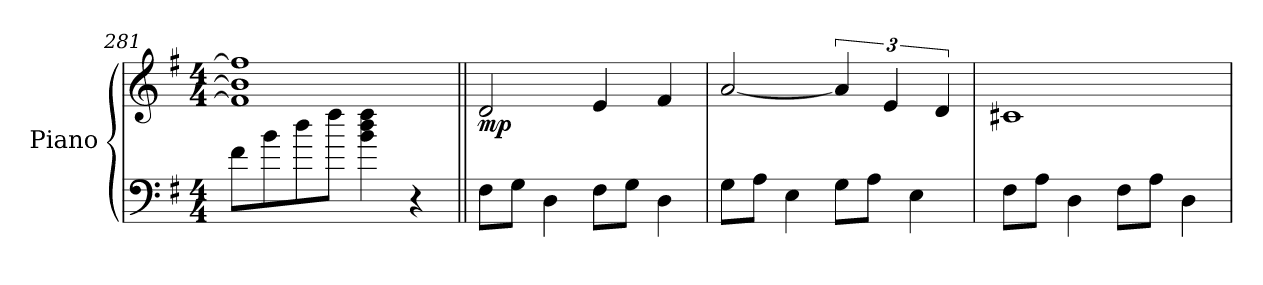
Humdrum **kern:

**kern	**kern	**dynam
*part1	*part1	*part1
*staff2	*staff1	*staff1/2
*I"Piano	*	*
*I'Pno.	*	*
*clefF4	*clefG2	*
*k[f#]	*k[f#]	*
*M4/4	*M4/4	*
=281	=281	=281
8f#\L	1f#] 1b] 1ff#]	.
8b\	.	.
8dd\	.	.
8ff#\J	.	.
4b\ 4dd\ 4ff#\	.	.
4r	.	.
=282||	=282||	=282||
!	!	!LO:DY:b
8F#\L	2d/	mp
8G\J	.	.
4D\	.	.
8F#\L	4e/	.
8G\J	.	.
4D\	4f#/	.
=283	=283	=283
8G\L	[2a/	.
8A\J	.	.
4E\	.	.
8G\L	6a/]	.
8A\J	.	.
.	6e/	.
4E\	.	.
.	6d/	.
=284	=284	=284
8F#\L	1c#X	.
8A\J	.	.
4D\	.	.
8F#\L	.	.
8A\J	.	.
4D\	.	.
=	=	=
*-	*-	*-
